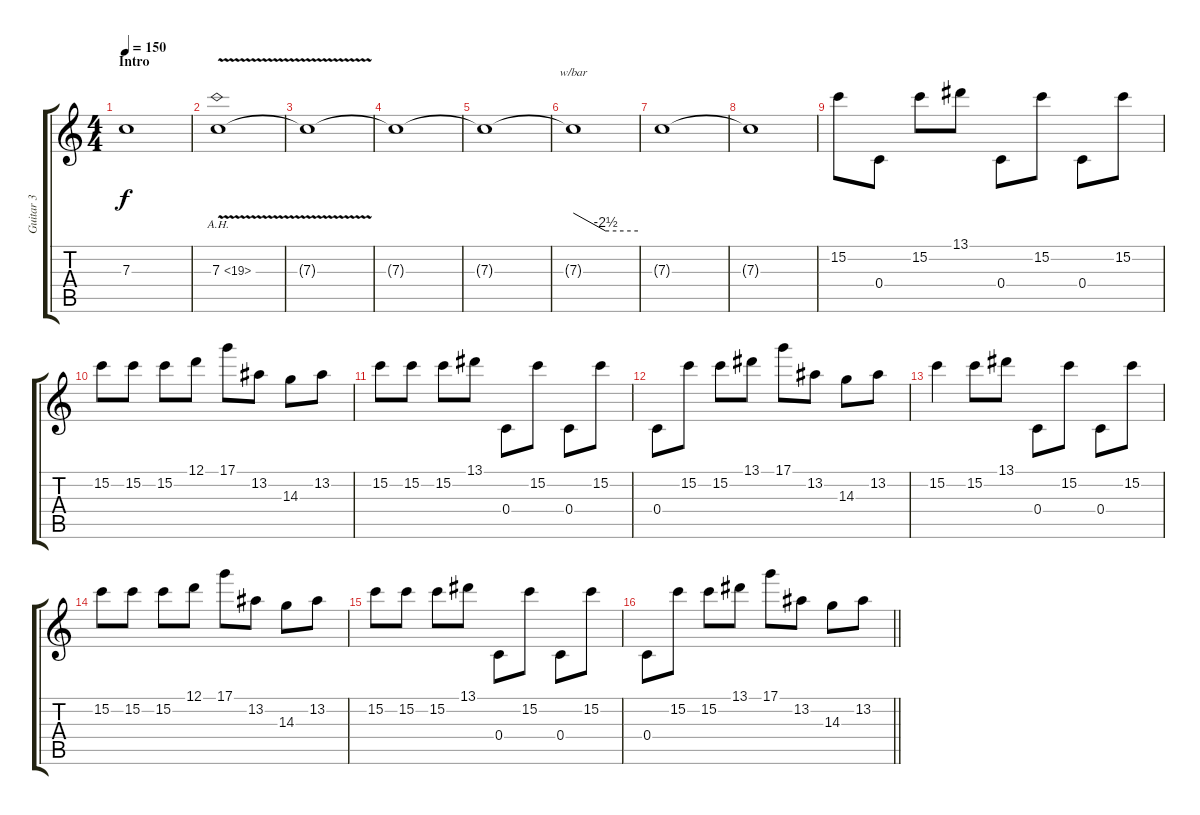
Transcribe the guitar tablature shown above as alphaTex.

\track ("Guitar 3" "Guitar 3") {instrument distortionguitar}
\staff {score tabs}
\tuning (D4 A3 F3 C3 G2 C2) {hide}
\ts (4 4)
\section ("" "Intro")
\tempo 150
\clef g2
\ks c
7.3.1{dy f instrument distortionguitar} |
7.3{ah 12 v}.1 |
7.3{t}.1 |
7.3{t}.1 |
7.3{t}.1 |
7.3{t}.1{tbe (custom default 0 0 30 -10 60 -10)} |
7.3{t}.1 |
7.3{t}.1 |
15.2.8 0.4.8 15.2.8 13.1.8 0.4.8 15.2.8 0.4.8 15.2.8 |
15.2.8 15.2.8 15.2.8 12.1.8 17.1.8 13.2.8 14.3.8 13.2.8 |
15.2.8 15.2.8 15.2.8 13.1.8 0.4.8 15.2.8 0.4.8 15.2.8 |
0.4.8 15.2.8 15.2.8 13.1.8 17.1.8 13.2.8 14.3.8 13.2.8 |
15.2.4 15.2.8 13.1.8 0.4.8 15.2.8 0.4.8 15.2.8 |
15.2.8 15.2.8 15.2.8 12.1.8 17.1.8 13.2.8 14.3.8 13.2.8 |
15.2.8 15.2.8 15.2.8 13.1.8 0.4.8 15.2.8 0.4.8 15.2.8 |
\barLineRight lightlight
0.4.8 15.2.8 15.2.8 13.1.8 17.1.8 13.2.8 14.3.8 13.2.8
